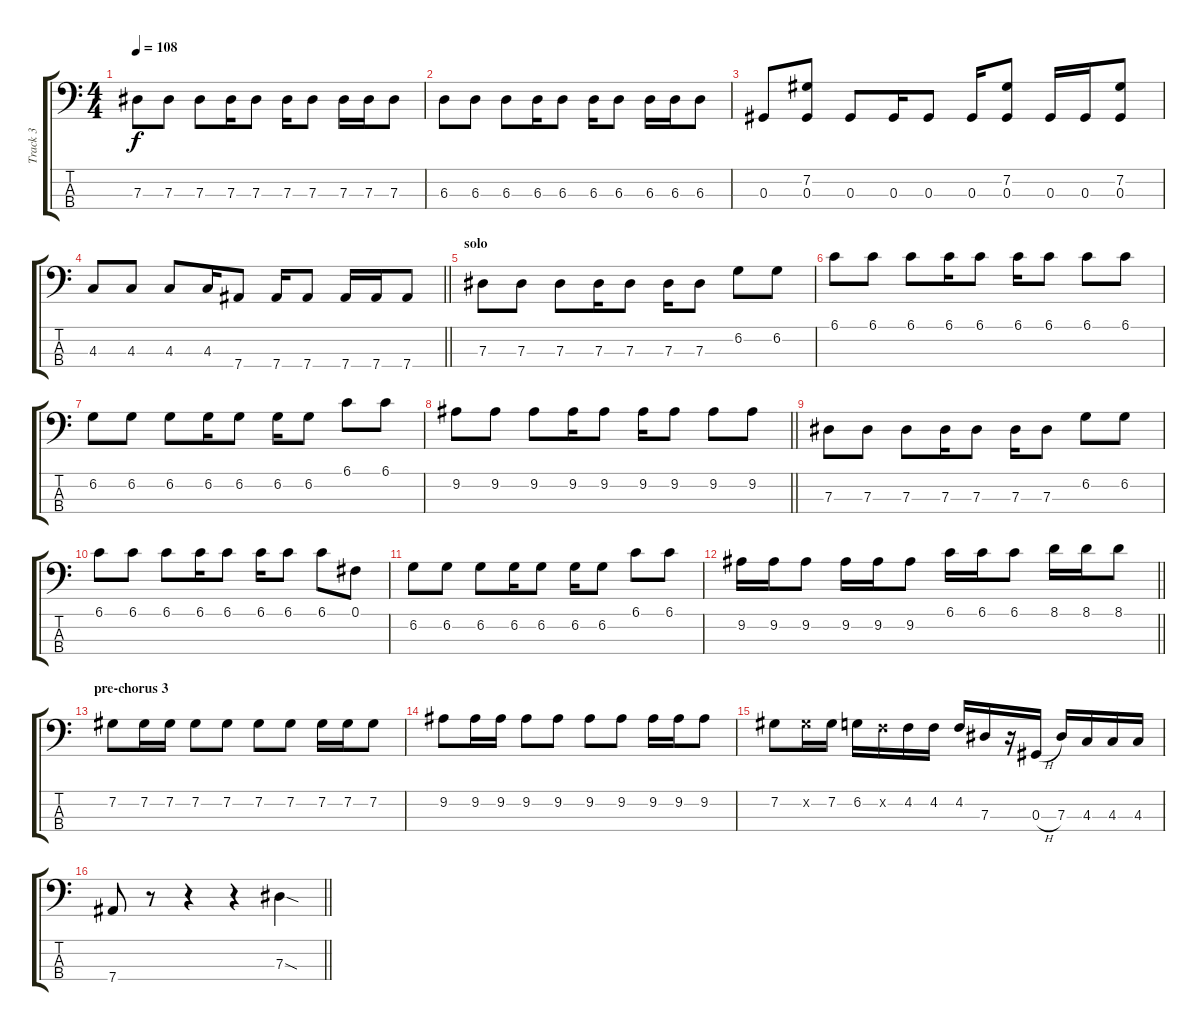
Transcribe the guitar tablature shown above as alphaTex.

\track ("Track 3" "Track 3") {instrument electricbasspick}
\staff {score tabs}
\tuning (Gb2 Db2 Ab1 Eb1) {hide}
\ts (4 4)
\tempo 108
\clef f4
\ks c
7.3.8{dy f} 7.3.8 7.3.8 7.3.16 7.3.8 7.3.16 7.3.8 7.3.16 7.3.16 7.3.8 |
6.3.8 6.3.8 6.3.8 6.3.16 6.3.8 6.3.16 6.3.8 6.3.16 6.3.16 6.3.8 |
0.3.8 (7.2 0.3).8 0.3.8 0.3.16 0.3.8 0.3.16 (7.2 0.3).8 0.3.16 0.3.16 (7.2 0.3).8 |
\barLineRight lightlight
4.3.8 4.3.8 4.3.8 4.3.16 7.4.8 7.4.16 7.4.8 7.4.16 7.4.16 7.4.8 |
\section ("" "solo")
7.3.8 7.3.8 7.3.8 7.3.16 7.3.8 7.3.16 7.3.8 6.2.8 6.2.8 |
6.1.8 6.1.8 6.1.8 6.1.16 6.1.8 6.1.16 6.1.8 6.1.8 6.1.8 |
6.2.8 6.2.8 6.2.8 6.2.16 6.2.8 6.2.16 6.2.8 6.1.8 6.1.8 |
\barLineRight lightlight
9.2.8 9.2.8 9.2.8 9.2.16 9.2.8 9.2.16 9.2.8 9.2.8 9.2.8 |
7.3.8 7.3.8 7.3.8 7.3.16 7.3.8 7.3.16 7.3.8 6.2.8 6.2.8 |
6.1.8 6.1.8 6.1.8 6.1.16 6.1.8 6.1.16 6.1.8 6.1.8 0.1.8 |
6.2.8 6.2.8 6.2.8 6.2.16 6.2.8 6.2.16 6.2.8 6.1.8 6.1.8 |
\barLineRight lightlight
9.2.16 9.2.16 9.2.8 9.2.16 9.2.16 9.2.8 6.1.16 6.1.16 6.1.8 8.1.16 8.1.16 8.1.8 |
\section ("" "pre-chorus 3")
7.2.8 7.2.16 7.2.16 7.2.8 7.2.8 7.2.8 7.2.8 7.2.16 7.2.16 7.2.8 |
9.2.8 9.2.16 9.2.16 9.2.8 9.2.8 9.2.8 9.2.8 9.2.16 9.2.16 9.2.8 |
7.2.8 7.2{x}.16 7.2.16 6.2.16 4.2{x}.16 4.2.16 4.2.16 4.2.16 7.3.16 r.16 0.3{h}.16 7.3.16 4.3.16 4.3.16 4.3.16 |
\barLineRight lightlight
7.4.8 r.8 r.4 r.4 7.3{sod}.4
